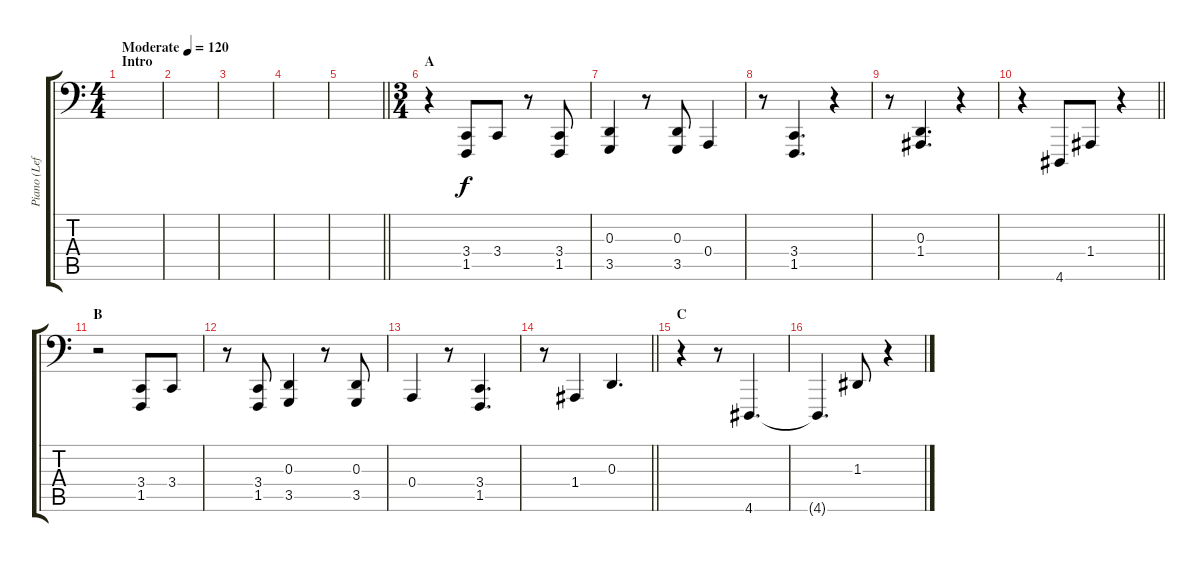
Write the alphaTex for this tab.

\track ("Piano (Left Hand)" "Piano (Lef") {instrument brightacousticpiano}
\staff {score tabs}
\tuning (C3 G2 D2 A1 E1 B0) {hide}
\ts (4 4)
\section ("" "Intro")
\tempo (120 "Moderate")
\clef f4
\ks c
|
|
|
|
\barLineRight lightlight
|
\ts (3 4)
\section ("" "A")
r.4 (3.4 1.5).8 3.4.8 r.8 (3.4 1.5).8 |
(0.3 3.5).4 r.8 (0.3 3.5).8 0.4.4 |
r.8 (3.4 1.5).4{d} r.4 |
r.8 (0.3 1.4).4{d} r.4 |
\barLineRight lightlight
r.4 4.6.8 1.4.8 r.4 |
\section ("" "B")
r.2 (3.4 1.5).8 3.4.8 |
r.8 (3.4 1.5).8 (0.3 3.5).4 r.8 (0.3 3.5).8 |
0.4.4 r.8 (3.4 1.5).4{d} |
\barLineRight lightlight
r.8 1.4.4 0.3.4{d} |
\section ("" "C")
r.4 r.8 4.6.4{d} |
4.6{t}.4{d} 1.3.8 r.4
